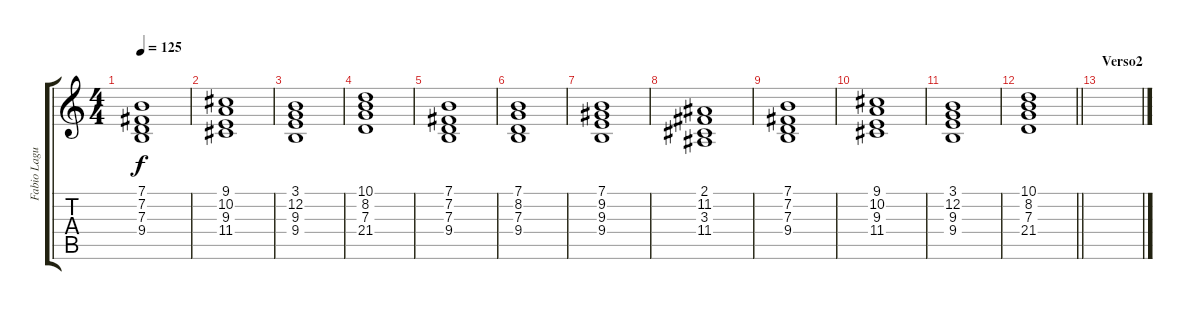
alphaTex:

\track ("Fabio Laguna" "Fabio Lagu") {instrument acousticgrandpiano}
\staff {score tabs}
\tuning (E4 B3 G3 D3 A2 E2) {hide}
\ts (4 4)
\tempo 125
\clef g2
\ks c
(7.1 7.2 7.3 9.4).1{dy f} |
(9.1 10.2 9.3 11.4).1 |
(3.1 12.2 9.3 9.4).1 |
(10.1 8.2 7.3 21.4).1 |
(7.1 7.2 7.3 9.4).1 |
(7.1 8.2 7.3 9.4).1 |
(7.1 9.2 9.3 9.4).1 |
(2.1 11.2 3.3 11.4).1 |
(7.1 7.2 7.3 9.4).1 |
(9.1 10.2 9.3 11.4).1 |
(3.1 12.2 9.3 9.4).1 |
\barLineRight lightlight
(10.1 8.2 7.3 21.4).1 |
\section ("" "Verso2")
